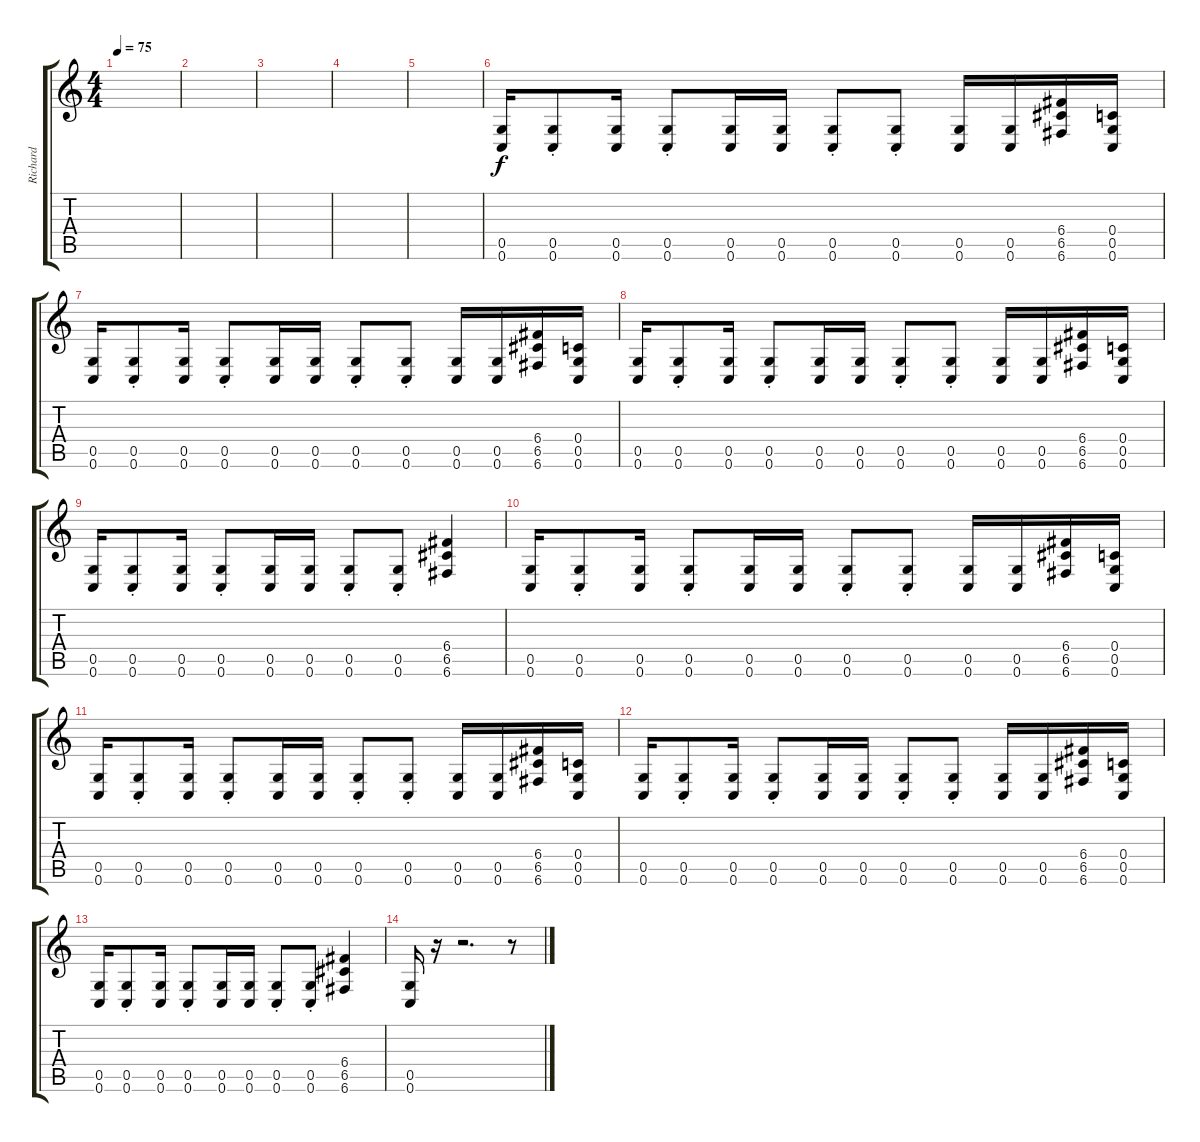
\track ("Richard" "Richard") {instrument distortionguitar}
\staff {score tabs}
\tuning (D4 A3 F3 C3 G2 C2) {hide}
\ts (4 4)
\tempo 75
\clef g2
\ks c
|
|
|
|
|
(0.5 0.6).16 (0.5{st} 0.6{st}).8 (0.5 0.6).16 (0.5{st} 0.6{st}).8 (0.5 0.6).16 (0.5 0.6).16 (0.5{st} 0.6{st}).8 (0.5{st} 0.6{st}).8 (0.5 0.6).16 (0.5 0.6).16 (6.4 6.5 6.6).16 (0.4 0.5 0.6).16 |
(0.5 0.6).16 (0.5{st} 0.6{st}).8 (0.5 0.6).16 (0.5{st} 0.6{st}).8 (0.5 0.6).16 (0.5 0.6).16 (0.5{st} 0.6{st}).8 (0.5{st} 0.6{st}).8 (0.5 0.6).16 (0.5 0.6).16 (6.4 6.5 6.6).16 (0.4 0.5 0.6).16 |
(0.5 0.6).16 (0.5{st} 0.6{st}).8 (0.5 0.6).16 (0.5{st} 0.6{st}).8 (0.5 0.6).16 (0.5 0.6).16 (0.5{st} 0.6{st}).8 (0.5{st} 0.6{st}).8 (0.5 0.6).16 (0.5 0.6).16 (6.4 6.5 6.6).16 (0.4 0.5 0.6).16 |
(0.5 0.6).16 (0.5{st} 0.6{st}).8 (0.5 0.6).16 (0.5{st} 0.6{st}).8 (0.5 0.6).16 (0.5 0.6).16 (0.5{st} 0.6{st}).8 (0.5{st} 0.6{st}).8 (6.4 6.5 6.6).4 |
(0.5 0.6).16 (0.5{st} 0.6{st}).8 (0.5 0.6).16 (0.5{st} 0.6{st}).8 (0.5 0.6).16 (0.5 0.6).16 (0.5{st} 0.6{st}).8 (0.5{st} 0.6{st}).8 (0.5 0.6).16 (0.5 0.6).16 (6.4 6.5 6.6).16 (0.4 0.5 0.6).16 |
(0.5 0.6).16 (0.5{st} 0.6{st}).8 (0.5 0.6).16 (0.5{st} 0.6{st}).8 (0.5 0.6).16 (0.5 0.6).16 (0.5{st} 0.6{st}).8 (0.5{st} 0.6{st}).8 (0.5 0.6).16 (0.5 0.6).16 (6.4 6.5 6.6).16 (0.4 0.5 0.6).16 |
(0.5 0.6).16 (0.5{st} 0.6{st}).8 (0.5 0.6).16 (0.5{st} 0.6{st}).8 (0.5 0.6).16 (0.5 0.6).16 (0.5{st} 0.6{st}).8 (0.5{st} 0.6{st}).8 (0.5 0.6).16 (0.5 0.6).16 (6.4 6.5 6.6).16 (0.4 0.5 0.6).16 |
(0.5 0.6).16 (0.5{st} 0.6{st}).8 (0.5 0.6).16 (0.5{st} 0.6{st}).8 (0.5 0.6).16 (0.5 0.6).16 (0.5{st} 0.6{st}).8 (0.5{st} 0.6{st}).8 (6.4 6.5 6.6).4 |
(0.5 0.6).16 r.16 r.2{d} r.8
